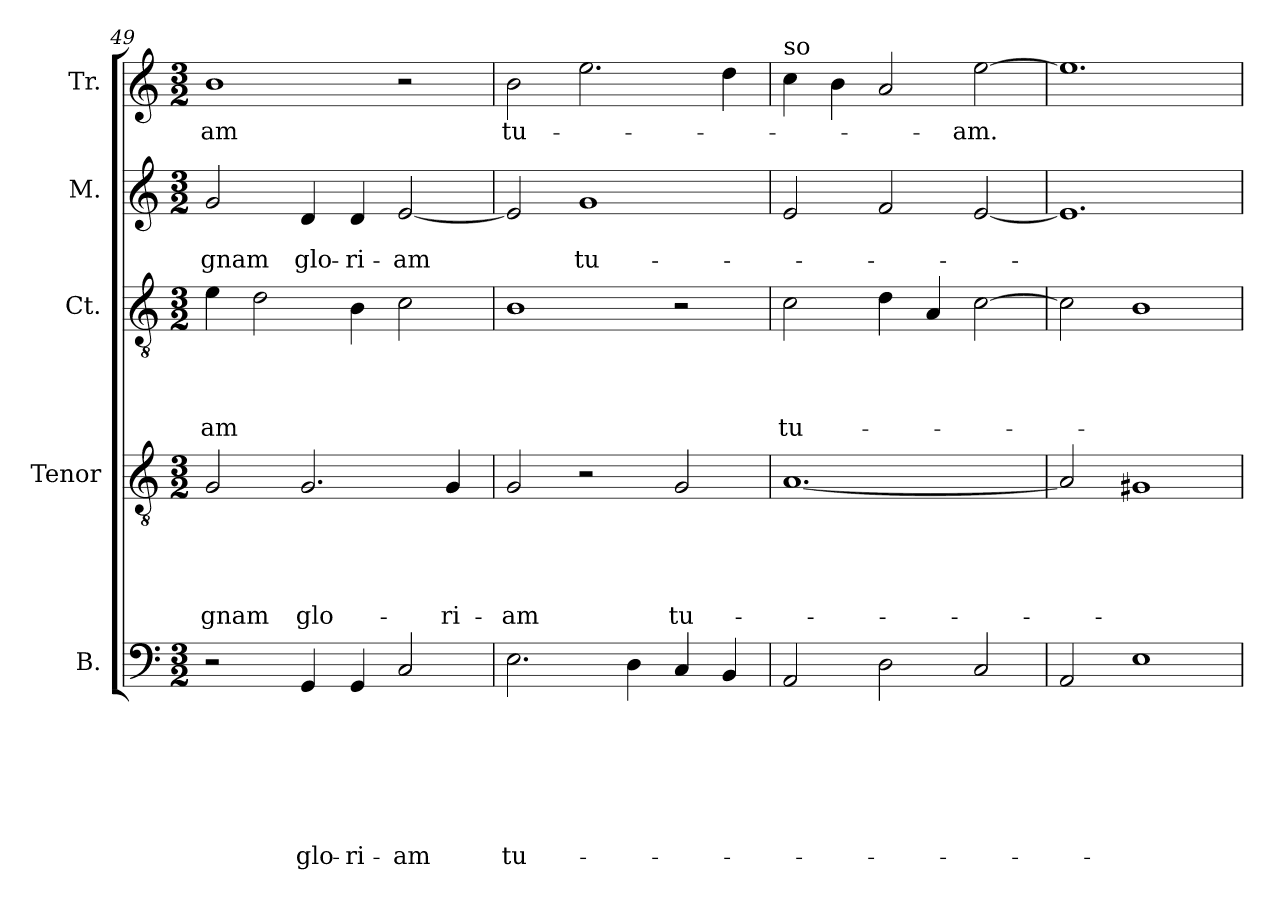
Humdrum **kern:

**kern	**text	**text	**text	**text	**text	**text	**text	**kern	**text	**text	**text	**text	**text	**kern	**text	**text	**text	**text	**kern	**text	**text	**kern	**text
*part5	*part5	*part5	*part5	*part5	*part5	*part5	*part5	*part4	*part4	*part4	*part4	*part4	*part4	*part3	*part3	*part3	*part3	*part3	*part2	*part2	*part2	*part1	*part1
*staff5	*staff5	*staff5	*staff5	*staff5	*staff5	*staff5	*staff5	*staff4	*staff4	*staff4	*staff4	*staff4	*staff4	*staff3	*staff3	*staff3	*staff3	*staff3	*staff2	*staff2	*staff2	*staff1	*staff1
*I"B.	*	*	*	*	*	*	*	*I"Tenor	*	*	*	*	*	*I"Ct.	*	*	*	*	*I"M.	*	*	*I"Tr.	*
*I'B.	*	*	*	*	*	*	*	*I'T.	*	*	*	*	*	*I'Ct.	*	*	*	*	*I'M.	*	*	*I'Tr.	*
*clefF4	*	*	*	*	*	*	*	*clefGv2	*	*	*	*	*	*clefGv2	*	*	*	*	*clefG2	*	*	*clefG2	*
*k[]	*	*	*	*	*	*	*	*k[]	*	*	*	*	*	*k[]	*	*	*	*	*k[]	*	*	*k[]	*
*C:	*	*	*	*	*	*	*	*C:	*	*	*	*	*	*C:	*	*	*	*	*C:	*	*	*C:	*
*M3/2	*	*	*	*	*	*	*	*M3/2	*	*	*	*	*	*M3/2	*	*	*	*	*M3/2	*	*	*M3/2	*
=49	=49	=49	=49	=49	=49	=49	=49	=49	=49	=49	=49	=49	=49	=49	=49	=49	=49	=49	=49	=49	=49	=49	=49
!	!	!	!	!	!	!	!	!	!	!	!	!	!LO:LY:b	!	!	!	!	!LO:LY:b	!	!	!LO:LY:b	!	!LO:LY:b
2r	.	.	.	.	.	.	.	2G/	.	.	.	.	-gnam	4e\	.	.	.	-am	2g/	.	-gnam	1b	-am
.	.	.	.	.	.	.	.	.	.	.	.	.	.	2d\	.	.	.	.	.	.	.	.	.
!	!	!	!	!	!	!	!LO:LY:b	!	!	!	!	!	!LO:LY:b	!	!	!	!	!	!	!	!LO:LY:b	!	!
4GG/	.	.	.	.	.	.	glo-	2.G/	.	.	.	.	glo-	.	.	.	.	.	4d/	.	glo-	.	.
!	!	!	!	!	!	!	!LO:LY:b	!	!	!	!	!	!	!	!	!	!	!	!	!	!LO:LY:b	!	!
4GG/	.	.	.	.	.	.	-ri-	.	.	.	.	.	.	4B\	.	.	.	.	4d/	.	-ri-	.	.
!	!	!	!	!	!	!	!LO:LY:b:rj	!	!	!	!	!	!	!	!	!	!	!	!	!	!LO:LY:b	!	!
2C/	.	.	.	.	.	.	-am	.	.	.	.	.	.	2c\	.	.	.	.	[<2e/	.	-am	2r	.
!	!	!	!	!	!	!	!	!	!	!	!	!	!LO:LY:b	!	!	!	!	!	!	!	!	!	!
.	.	.	.	.	.	.	.	4G/	.	.	.	.	-ri-	.	.	.	.	.	.	.	.	.	.
=50	=50	=50	=50	=50	=50	=50	=50	=50	=50	=50	=50	=50	=50	=50	=50	=50	=50	=50	=50	=50	=50	=50	=50
!	!	!	!	!	!	!	!LO:LY:b	!	!	!	!	!	!LO:LY:b	!	!	!	!	!	!	!	!	!	!LO:LY:b
2.E\	.	.	.	.	.	.	tu-	2G/	.	.	.	.	-am	1B	.	.	.	.	2e/]	.	.	2b\	tu-
!	!	!	!	!	!	!	!	!	!	!	!	!	!	!	!	!	!	!	!	!	!LO:LY:b	!	!
.	.	.	.	.	.	.	.	2r	.	.	.	.	.	.	.	.	.	.	1g	.	tu-	2.ee\	.
4D\	.	.	.	.	.	.	.	.	.	.	.	.	.	.	.	.	.	.	.	.	.	.	.
!	!	!	!	!	!	!	!	!	!	!	!	!	!LO:LY:b	!	!	!	!	!	!	!	!	!	!
4C/	.	.	.	.	.	.	.	2G/	.	.	.	.	tu-	2r	.	.	.	.	.	.	.	.	.
4BB/	.	.	.	.	.	.	.	.	.	.	.	.	.	.	.	.	.	.	.	.	.	4dd\	.
!!LO:LB:g=z
=51	=51	=51	=51	=51	=51	=51	=51	=51	=51	=51	=51	=51	=51	=51	=51	=51	=51	=51	=51	=51	=51	=51	=51
!	!	!	!	!	!	!	!	!	!	!	!	!	!	!	!	!	!	!	!	!	!	!LO:TX:a:t=so	!
!	!	!	!	!	!	!	!	!	!	!	!	!	!	!	!	!	!	!LO:LY:b	!	!	!	!	!
2AA/	.	.	.	.	.	.	.	[<1.A	.	.	.	.	.	2c\	.	.	.	tu-	2e/	.	.	4cc\	.
.	.	.	.	.	.	.	.	.	.	.	.	.	.	.	.	.	.	.	.	.	.	4b\	.
2D\	.	.	.	.	.	.	.	.	.	.	.	.	.	4d\	.	.	.	.	2f/	.	.	2a/	.
.	.	.	.	.	.	.	.	.	.	.	.	.	.	4A/	.	.	.	.	.	.	.	.	.
!	!	!	!	!	!	!	!	!	!	!	!	!	!	!	!	!	!	!	!	!	!	!	!LO:LY:b
2C/	.	.	.	.	.	.	.	.	.	.	.	.	.	[>2c\	.	.	.	.	[<2e/	.	.	[>2ee\	-am.
=52	=52	=52	=52	=52	=52	=52	=52	=52	=52	=52	=52	=52	=52	=52	=52	=52	=52	=52	=52	=52	=52	=52	=52
2AA/	.	.	.	.	.	.	.	2A/]	.	.	.	.	.	2c\]	.	.	.	.	1.e]	.	.	1.ee]	.
1E	.	.	.	.	.	.	.	1G#	.	.	.	.	.	1B	.	.	.	.	.	.	.	.	.
=	=	=	=	=	=	=	=	=	=	=	=	=	=	=	=	=	=	=	=	=	=	=	=
*-	*-	*-	*-	*-	*-	*-	*-	*-	*-	*-	*-	*-	*-	*-	*-	*-	*-	*-	*-	*-	*-	*-	*-
